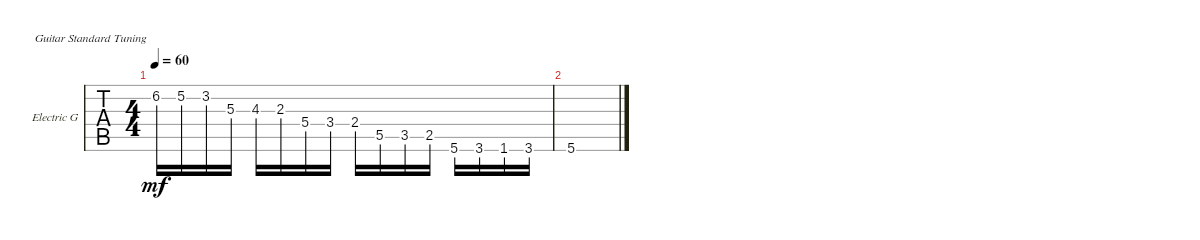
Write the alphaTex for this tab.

\defaultSystemsLayout 4
\bracketExtendMode groupsimilarinstruments
\firstSystemTrackNameOrientation horizontal
\otherSystemsTrackNameOrientation horizontal
\track ("Electric Guitar" "Electric G") {instrument electricguitarclean}
\staff {tabs}
\tuning (E4 B3 G3 D3 A2 E2)
\ts (4 4)
\tempo 60
\clef g2
\ks c
6.2{lf 5}.16{dy mf} 5.2{lf 4}.16 3.2{lf 2}.16 5.3{lf 5}.16 4.3{lf 4}.16 2.3{lf 2}.16 5.4{lf 5}.16 3.4{lf 3}.16 2.4{lf 2}.16 5.5{lf 5}.16 3.5{lf 3}.16 2.5{lf 2}.16 5.6{lf 5}.16 3.6{lf 3}.16 1.6{lf 2}.16 3.6.16 |
5.6{lf 5}.1
